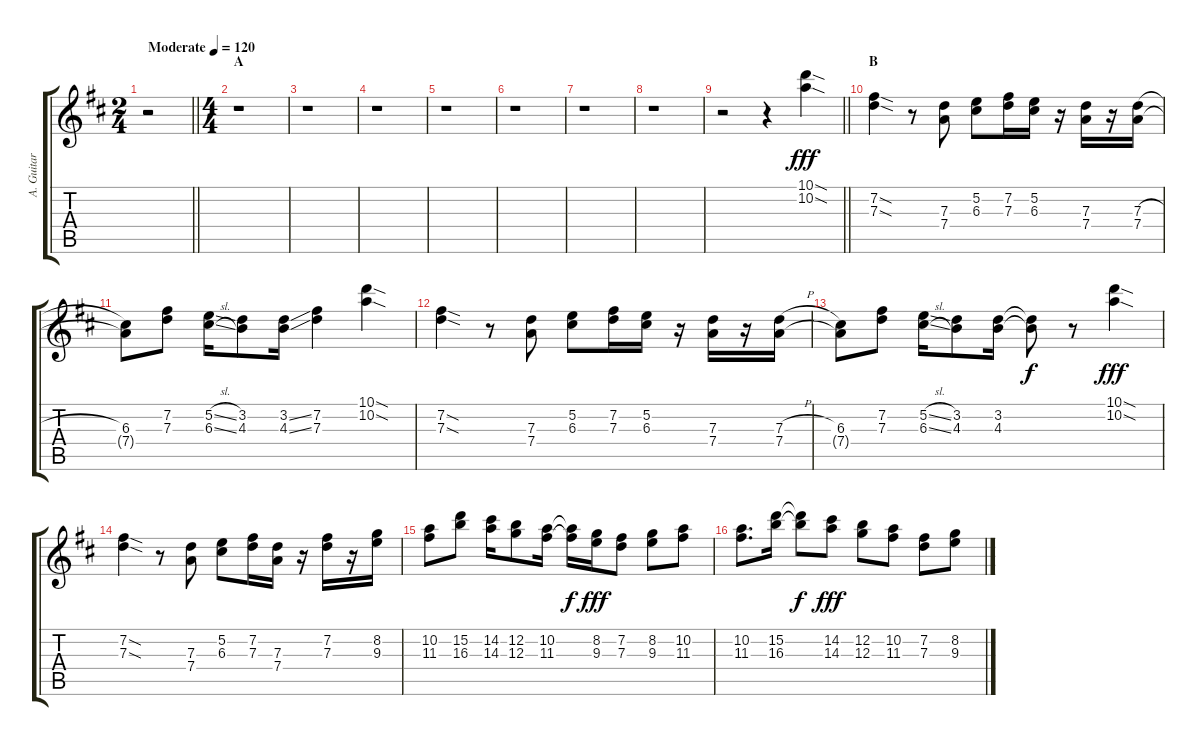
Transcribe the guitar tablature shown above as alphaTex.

\track ("A. Guitar I" "A. Guitar ") {instrument acousticguitarsteel}
\staff {score tabs}
\tuning (E4 B3 G3 D3 A2 E2) {hide}
\ts (2 4)
\tempo (120 "Moderate")
\clef g2
\barLineRight lightlight
\ks d
r.2{dy fff instrument acousticguitarsteel} |
\ts (4 4)
\section ("" "A")
r.1 |
r.1 |
r.1 |
r.1 |
r.1 |
r.1 |
r.1 |
\barLineRight lightlight
r.2 r.4 (10.1{sod} 10.2{sod}).4 |
\section ("" "B")
(7.2{sod} 7.3{sod}).4 r.8 (7.3 7.4).8 (5.2 6.3).8 (7.2 7.3).16 (5.2 6.3).16 r.16 (7.3 7.4).16 r.16 (7.3{h} 7.4).16 |
(6.3 7.4{t}).8 (7.2 7.3).8 (5.2{sl} 6.3{sl}).16 (3.2 4.3).8 (3.2{ss} 4.3{ss}).16 (7.2 7.3).4 (10.1{sod} 10.2{sod}).4 |
(7.2{sod} 7.3{sod}).4 r.8 (7.3 7.4).8 (5.2 6.3).8 (7.2 7.3).16 (5.2 6.3).16 r.16 (7.3 7.4).16 r.16 (7.3{h} 7.4).16 |
(6.3 7.4{t}).8 (7.2 7.3).8 (5.2{sl} 6.3{sl}).16 (3.2 4.3).8 (3.2 4.3).16 (3.2{t} 4.3{t}).8{dy f} r.8 (10.1{sod} 10.2{sod}).4{dy fff} |
(7.2{sod} 7.3{sod}).4 r.8 (7.3 7.4).8 (5.2 6.3).8 (7.2 7.3).16 (7.3 7.4).16 r.16 (7.2 7.3).16 r.16 (8.2 9.3).16 |
(10.2 11.3).8 (15.2 16.3).8 (14.2 14.3).16 (12.2 12.3).8 (10.2 11.3).16 (10.2{t} 11.3{t}).16{dy f} (8.2 9.3).16{dy fff} (7.2 7.3).8 (8.2 9.3).8 (10.2 11.3).8 |
(10.2 11.3).8{d} (15.2 16.3).16 (15.2{t} 16.3{t}).8{dy f} (14.2 14.3).8{dy fff} (12.2 12.3).8 (10.2 11.3).8 (7.2 7.3).8 (8.2 9.3).8
